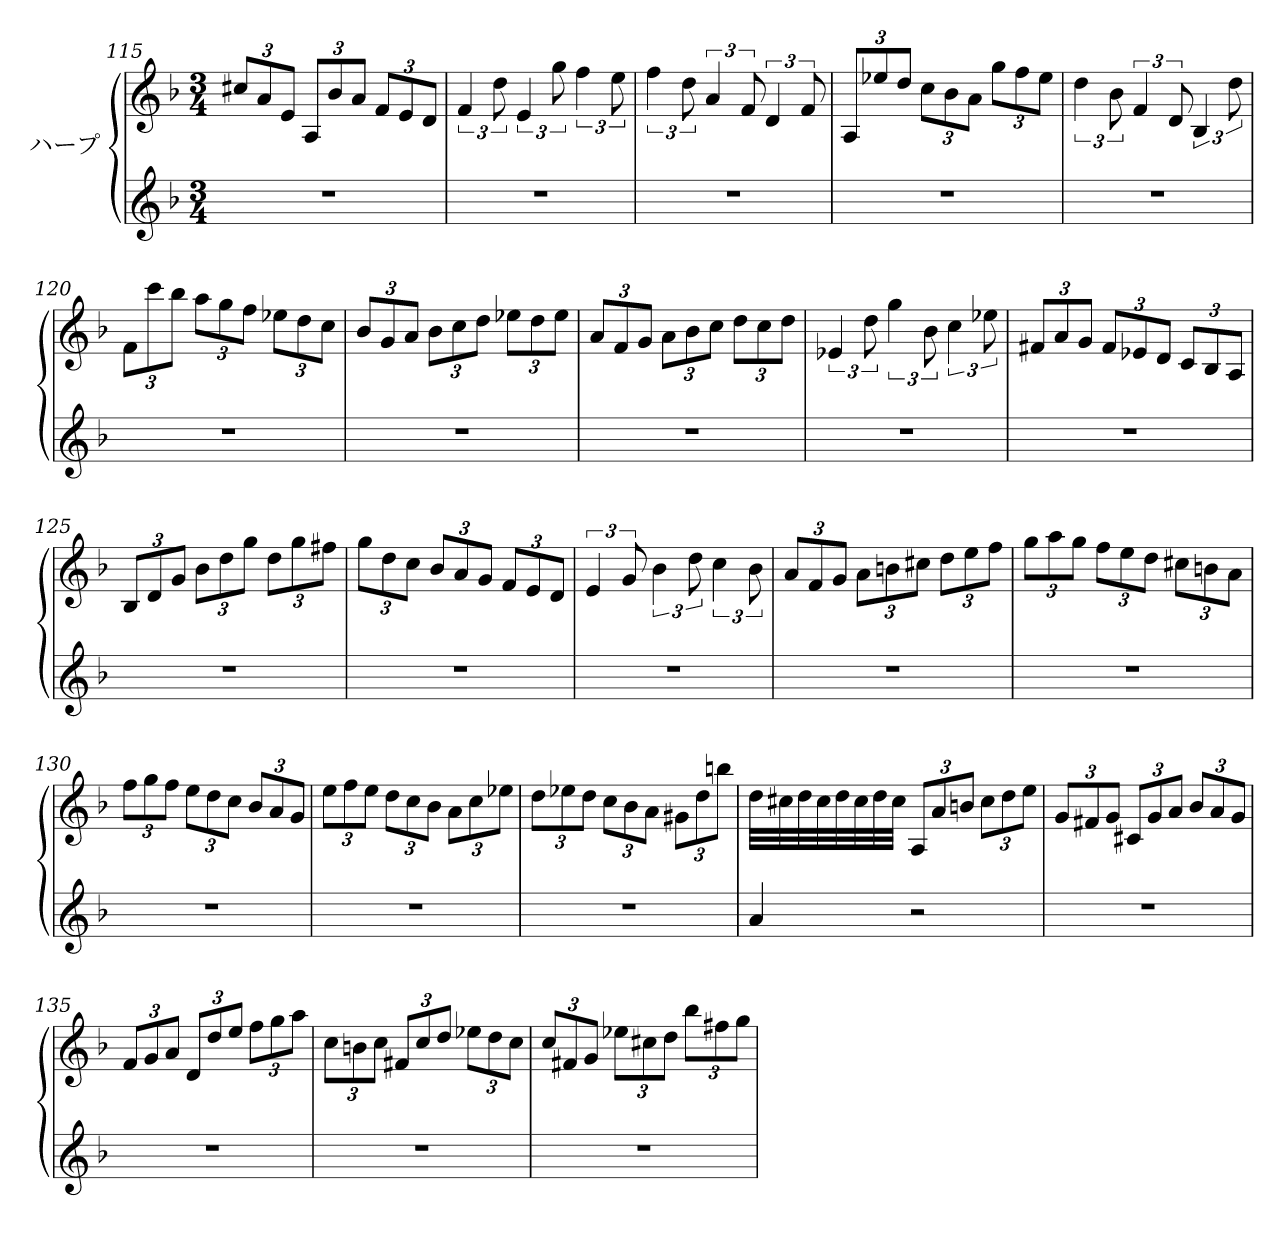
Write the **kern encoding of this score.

**kern	**kern
*part1	*part1
*staff2	*staff1
*I"ハープ	*
*clefG2	*clefG2
*k[b-]	*k[b-]
*M3/4	*M3/4
*	*Xbrackettup
=115	=115
2.r	12cc#X/L
.	12a/
.	12e/J
.	12A/L
.	12b-/
.	12a/J
.	12f/L
.	12e/
.	12d/J
=116	=116
*	*brackettup
2.r	6f/
.	12dd\
.	6e/
.	12gg\
.	6ff\
.	12ee\
=117	=117
2.r	6ff\
.	12dd\
.	6a/
.	12f/
.	6d/
.	12f/
!!LO:LB:g=z
=118	=118
*	*Xbrackettup
2.r	12A/L
.	12ee-X/
.	12dd/J
.	12cc\L
.	12b-\
.	12a\J
.	12gg\L
.	12ff\
.	12ee-\J
=119	=119
*	*brackettup
2.r	6dd\
.	12b-\
.	6f/
.	12d/
.	6B-/
.	12dd\
=120	=120
*	*Xbrackettup
2.r	12f\L
.	12ccc\
.	12bb-\J
.	12aa\L
.	12gg\
.	12ff\J
.	12ee-X\L
.	12dd\
.	12cc\J
=121	=121
2.r	12b-/L
.	12g/
.	12a/J
.	12b-\L
.	12cc\
.	12dd\J
.	12ee-X\L
.	12dd\
.	12ee-\J
=122	=122
2.r	12a/L
.	12f/
.	12g/J
.	12a\L
.	12b-\
.	12cc\J
.	12dd\L
.	12cc\
.	12dd\J
!!LO:PB:g=z
=123	=123
*	*brackettup
2.r	6e-X/
.	12dd\
.	6gg\
.	12b-\
.	6cc\
.	12ee-X\
=124	=124
*	*Xbrackettup
2.r	12f#X/L
.	12a/
.	12g/J
.	12f#/L
.	12e-X/
.	12d/J
.	12c/L
.	12B-/
.	12A/J
=125	=125
2.r	12B-/L
.	12d/
.	12g/J
.	12b-\L
.	12dd\
.	12gg\J
.	12dd\L
.	12gg\
.	12ff#X\J
=126	=126
2.r	12gg\L
.	12dd\
.	12cc\J
.	12b-/L
.	12a/
.	12g/J
.	12f/L
.	12e/
.	12d/J
=127	=127
*	*brackettup
2.r	6e/
.	12g/
.	6b-\
.	12dd\
.	6cc\
.	12b-\
!!LO:LB:g=z
=128	=128
*	*Xbrackettup
2.r	12a/L
.	12f/
.	12g/J
.	12a\L
.	12bn\
.	12cc#X\J
.	12dd\L
.	12ee\
.	12ff\J
=129	=129
2.r	12gg\L
.	12aa\
.	12gg\J
.	12ff\L
.	12ee\
.	12dd\J
.	12cc#X\L
.	12bn\
.	12a\J
=130	=130
2.r	12ff\L
.	12gg\
.	12ff\J
.	12ee\L
.	12dd\
.	12cc\J
.	12b-/L
.	12a/
.	12g/J
=131	=131
2.r	12ee\L
.	12ff\
.	12ee\J
.	12dd\L
.	12cc\
.	12b-\J
.	12a\L
.	12cc\
.	12ee-X\J
!!LO:LB:g=z
=132	=132
2.r	12dd\L
.	12ee-X\
.	12dd\J
.	12cc\L
.	12b-\
.	12a\J
.	12g#X\L
.	12dd\
.	12bbn\J
=133	=133
4a/	32dd\LLL
.	32cc#X\
.	32dd\
.	32cc#\
.	32dd\
.	32cc#\
.	32dd\
.	32cc#\JJJ
2r	12A/L
.	12a/
.	12bn/J
.	12cc#\L
.	12dd\
.	12ee\J
=134	=134
2.r	12g/L
.	12f#X/
.	12g/J
.	12c#X/L
.	12g/
.	12a/J
.	12b-/L
.	12a/
.	12g/J
=135	=135
2.r	12f/L
.	12g/
.	12a/J
.	12d/L
.	12dd/
.	12ee/J
.	12ff\L
.	12gg\
.	12aa\J
!!LO:LB:g=z
=136	=136
2.r	12cc\L
.	12bn\
.	12cc\J
.	12f#X/L
.	12cc/
.	12dd/J
.	12ee-X\L
.	12dd\
.	12cc\J
=137	=137
2.r	12cc/L
.	12f#X/
.	12g/J
.	12ee-X\L
.	12cc#X\
.	12dd\J
.	12bb-\L
.	12ff#X\
.	12gg\J
=	=
*-	*-
